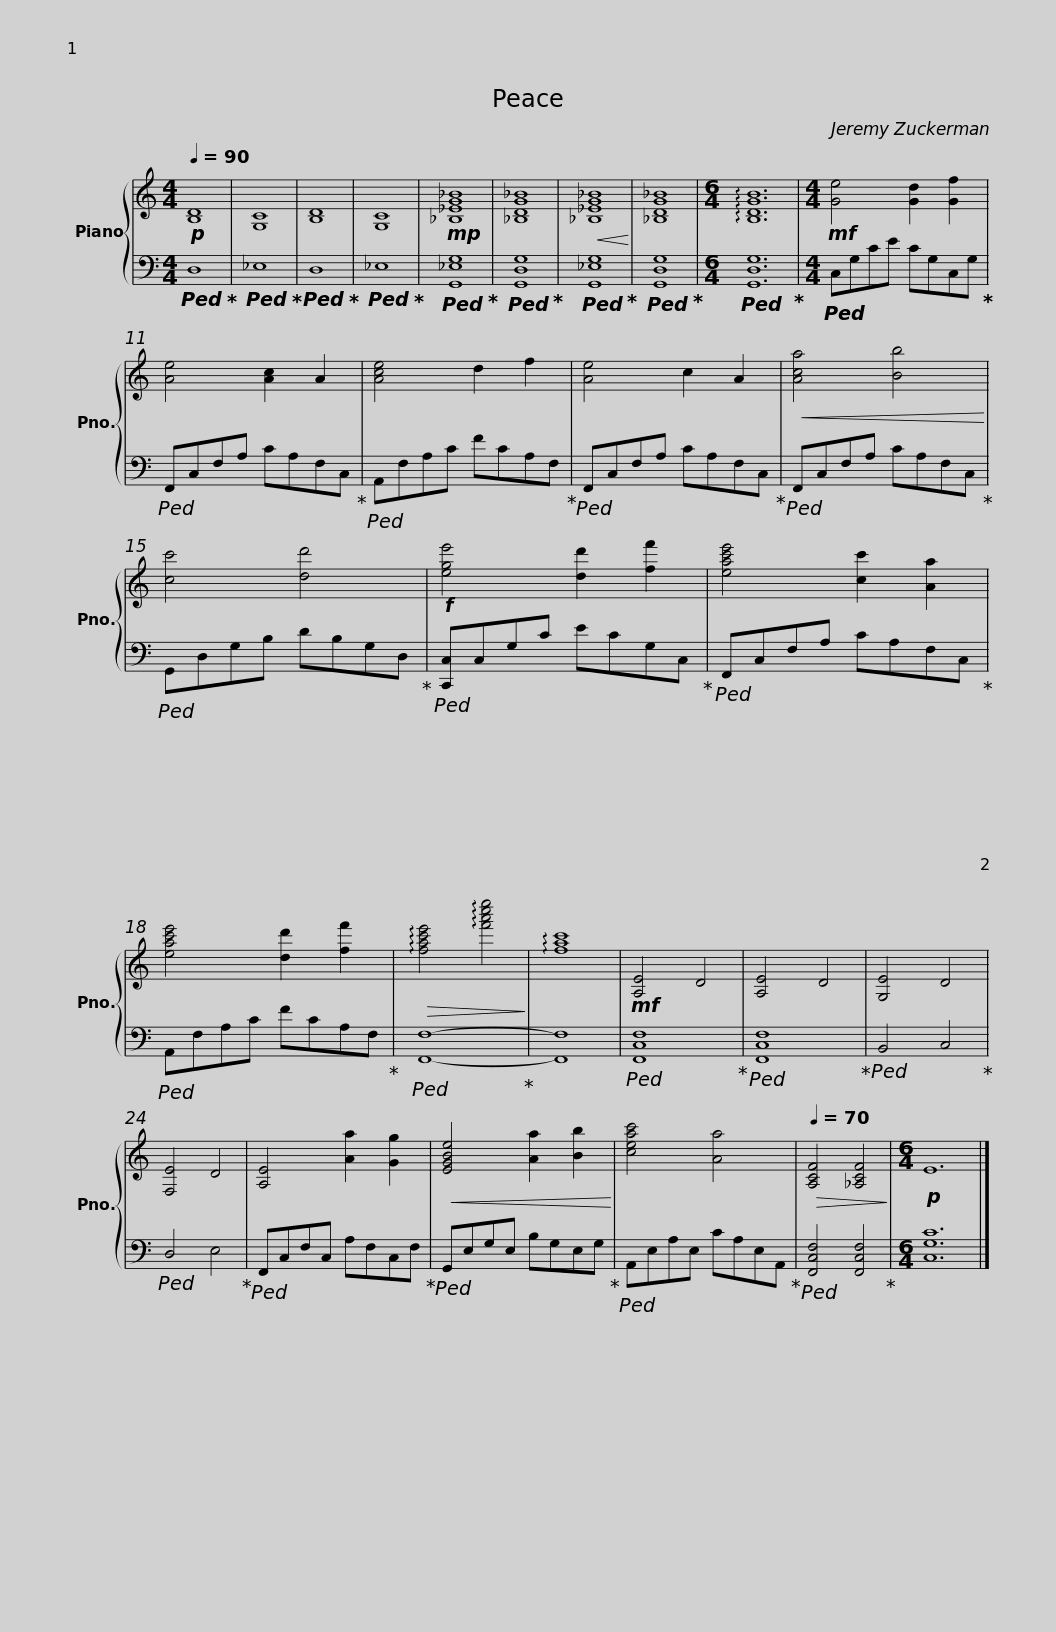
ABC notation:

X:1
%%score { 1 | 2 }
L:1/8
Q:1/4=90
M:4/4
I:linebreak $
K:C
V:1 treble
V:2 bass
V:1
!p! [B,D]8 | [G,C]8 | [B,D]8 | [G,C]8 |!mp! [_B,_EG_B]8 | %5
 [_B,DG_B]8 |!<(! [_B,_EG_B]8!<)! | [_B,DG_B]8 |[M:6/4] !arpeggio![B,DGB]12 |[M:4/4]!mf! [Ge]4 [Gd]2 [Gf]2 | %10
 [Ae]4 [Ac]2 A2 |$ [Ace]4 d2 f2 | [Ae]4 c2 A2 |!<(! [Aca]4 [Bb]4!<)! | [cc']4 [dd']4 | %15
!f! [ege']4 [dd']2 [ff']2 |$ [eac'e']4 [cc']2 [Aa]2 | [eac'e']4 [dd']2 [ff']2 |!>(! !arpeggio![fac'e']4 !arpeggio![f'a'c''e'']4!>)! | !arpeggio![fac']8 | %20
!mf! [A,E]4 D4 | [A,E]4 D4 | [G,E]4 D4 | [F,E]4 D4 | [A,E]4 [Aa]2 [Gg]2 |$ %25
!<(! [EGBe]4 [Aa]2 [Bb]2!<)! | [ceac']4 [Aa]4 |[Q:1/4=70]!>(! [A,CF]4 [_A,CF]4!>)! |[M:6/4]!p! E12 |] %29
V:2
!ped! D,8!ped-up! |!ped! _E,8!ped-up! |!ped! D,8!ped-up! |!ped! _E,8!ped-up! |!ped! [G,,_E,G,]8!ped-up! | %5
!ped! [G,,D,G,]8!ped-up! |!ped! [G,,_E,G,]8!ped-up! |!ped! [G,,D,G,]8!ped-up! |[M:6/4]!ped! [G,,D,G,]12!ped-up! |[M:4/4]!ped! C,G,CE CG,C,G,!ped-up! | %10
!ped! F,,C,F,A, CA,F,C,!ped-up! |$!ped! A,,F,A,C FCA,F,!ped-up! |!ped! F,,C,F,A, CA,F,C,!ped-up! |!ped! F,,C,F,A, CA,F,C,!ped-up! |!ped! G,,D,G,B, DB,G,D,!ped-up! | %15
!ped! [C,,C,]C,G,C ECG,C,!ped-up! |$!ped! F,,C,F,A, CA,F,C,!ped-up! |!ped! A,,F,A,C FCA,F,!ped-up! |!ped! [F,,F,]8-!ped-up! | [F,,F,]8 | %20
!ped! [F,,C,F,]8!ped-up! |!ped! [F,,C,F,]8!ped-up! |!ped! B,,4 C,4!ped-up! |!ped! D,4 E,4!ped-up! |!ped! F,,C,F,C, A,F,C,F,!ped-up! |$ %25
!ped! G,,E,G,E, B,G,E,G,!ped-up! |!ped! A,,E,A,E, CA,E,A,,!ped-up! |!ped! [F,,C,F,]4 [F,,C,F,]4!ped-up! |[M:6/4] [C,G,C]12 |] %29
